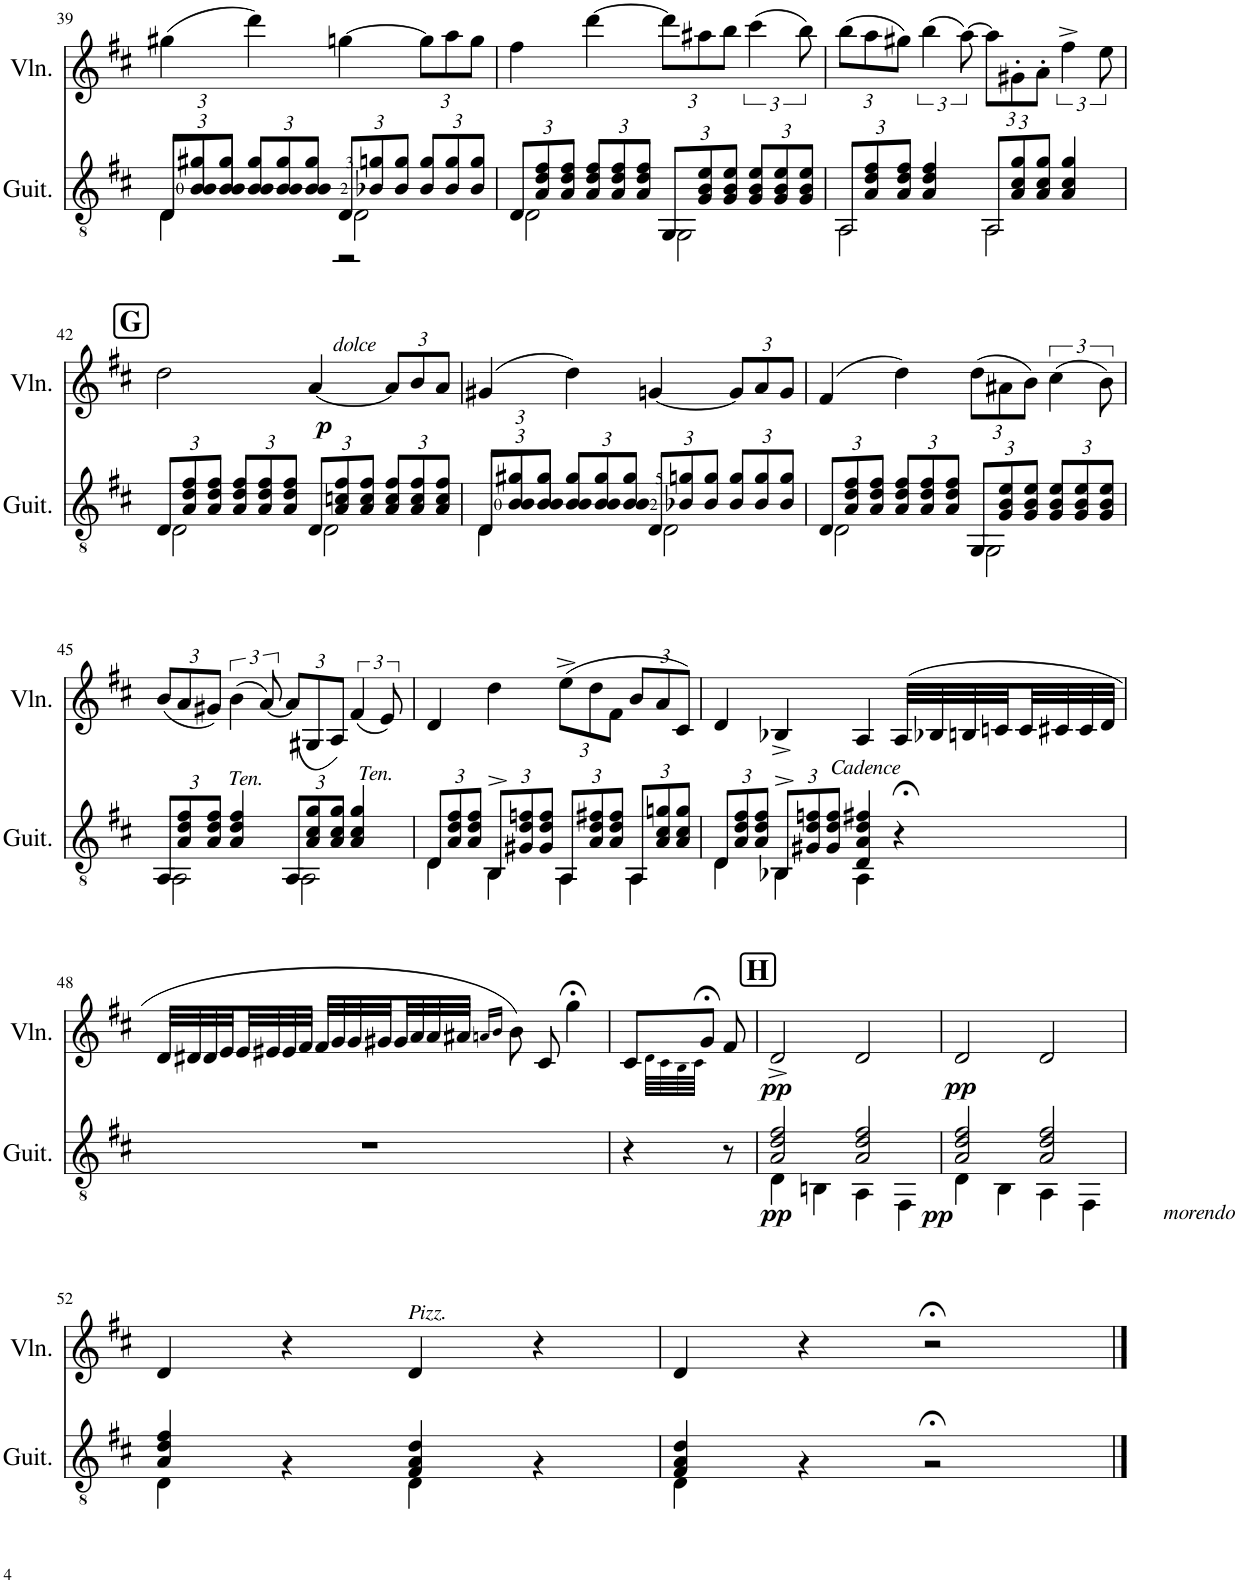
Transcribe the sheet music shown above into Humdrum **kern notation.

**kern	**dynam	**kern	**dynam
*part2	*part2	*part1	*part1
*staff2	*staff2	*staff1	*staff1
*I"Guitare classique	*	*I"Violon	*
*I'Guit.	*	*I'Vln.	*
!!LO:PB:g=z
*clefGv2	*	*clefG2	*
*k[f#c#]	*	*k[f#c#]	*
*M4/4	*	*M4/4	*
*met(c)	*	*met(c)	*
=39	=39	=39	=39
*^	*	*	*
*	*Xbrackettup	*	*	*
*	*^	*	*	*
2D\	12D/L	12D/L	.	(4gg#X\	.
.	12B/ 12g#X/	12B/	.	.	.
.	12B/ 12g#/J	12B/J	.	.	.
.	12B/ 12g#/L	12BL	.	4ddd\)	.
.	12B/ 12g#/	12B	.	.	.
.	12B/ 12g#/J	12BJ	.	.	.
2D\	12D/L	2r	.	[4ggn\	.
.	12B-X/ 12gn/	.	.	.	.
.	12B-/ 12g/J	.	.	.	.
*	*	*	*	*Xbrackettup	*
.	12B-/ 12g/L	.	.	12gg\L]	.
.	12B-/ 12g/	.	.	12aa\	.
.	12B-/ 12g/J	.	.	12gg\J	.
*	*v	*v	*	*	*
=40	=40	=40	=40	=40
2D\	12D/L	.	4ff#\	.
.	12A/ 12d/ 12f#/	.	.	.
.	12A/ 12d/ 12f#/J	.	.	.
.	12A/ 12d/ 12f#/L	.	[4ddd\	.
.	12A/ 12d/ 12f#/	.	.	.
.	12A/ 12d/ 12f#/J	.	.	.
2GG\	12GG/L	.	12ddd\L]	.
.	12G/ 12B/ 12e/	.	12aa#X\	.
.	12G/ 12B/ 12e/J	.	12bb\J	.
*	*	*	*brackettup	*
.	12G/ 12B/ 12e/L	.	(6ccc#\	.
.	12G/ 12B/ 12e/	.	.	.
.	12G/ 12B/ 12e/J	.	12bb\)	.
=41	=41	=41	=41	=41
*	*	*	*Xbrackettup	*
2AA\	12AA/L	.	(12bb\L	.
.	12A/ 12d/ 12f#/	.	12aa\	.
.	12A/ 12d/ 12f#/J	.	12gg#X\J)	.
*	*	*	*brackettup	*
.	4A/ 4d/ 4f#/	.	(6bb\	.
.	.	.	[12aa\)	.
*	*	*	*Xbrackettup	*
2AA\	12AA/L	.	12aa\L]	.
.	12A/ 12c#/ 12g/	.	12g#X'\	.
.	12A/ 12c#/ 12g/J	.	12a'\J	.
*	*	*	*brackettup	*
.	4A/ 4c#/ 4g/	.	6ff#^\	.
.	.	.	12ee\	.
!!LO:LB:g=z
!!LO:REH:place=s1:a:B:cj:fs=14:t=G
=42	=42	=42	=42	=42
2D\	12D/L	.	2dd\	.
.	12A/ 12d/ 12f#/	.	.	.
.	12A/ 12d/ 12f#/J	.	.	.
.	12A/ 12d/ 12f#/L	.	.	.
.	12A/ 12d/ 12f#/	.	.	.
.	12A/ 12d/ 12f#/J	.	.	.
!	!	!	!LO:TX:a:i:t=dolce	!
!	!	!	!	!LO:DY:b
2D\	12D/L	.	[4a/	p
.	12A/ 12cn/ 12f#/	.	.	.
.	12A/ 12c/ 12f#/J	.	.	.
*	*	*	*Xbrackettup	*
.	12A/ 12c/ 12f#/L	.	12a/L]	.
.	12A/ 12c/ 12f#/	.	12b/	.
.	12A/ 12c/ 12f#/J	.	12a/J	.
=43	=43	=43	=43	=43
*	*^	*	*	*
2D\	12D/L	12D/L	.	(4g#X/	.
.	12B/ 12g#X/	12B/	.	.	.
.	12B/ 12g#/J	12B/J	.	.	.
.	12B/ 12g#/L	12BL	.	4dd\)	.
.	12B/ 12g#/	12B	.	.	.
.	12B/ 12g#/J	12BJ	.	.	.
2D\	12D/L	2ryy	.	[4gn/	.
.	12B-X/ 12gn/	.	.	.	.
.	12B-/ 12g/J	.	.	.	.
.	12B-/ 12g/L	.	.	12g/L]	.
.	12B-/ 12g/	.	.	12a/	.
.	12B-/ 12g/J	.	.	12g/J	.
*	*v	*v	*	*	*
=44	=44	=44	=44	=44
2D\	12D/L	.	(4f#/	.
.	12A/ 12d/ 12f#/	.	.	.
.	12A/ 12d/ 12f#/J	.	.	.
.	12A/ 12d/ 12f#/L	.	4dd\)	.
.	12A/ 12d/ 12f#/	.	.	.
.	12A/ 12d/ 12f#/J	.	.	.
2GG\	12GG/L	.	(12dd\L	.
.	12G/ 12B/ 12e/	.	12a#X\	.
.	12G/ 12B/ 12e/J	.	12b\J)	.
*	*	*	*brackettup	*
.	12G/ 12B/ 12e/L	.	(6cc#\	.
.	12G/ 12B/ 12e/	.	.	.
.	12G/ 12B/ 12e/J	.	12b\)	.
!!LO:LB:g=z
=45	=45	=45	=45	=45
*	*	*	*Xbrackettup	*
2AA\	12AA/L	.	(12b/L	.
.	12A/ 12d/ 12f#/	.	12a/	.
.	12A/ 12d/ 12f#/J	.	12g#X/J)	.
*	*	*	*brackettup	*
!	!LO:TX:a:i:t=Ten.	!	!	!
.	4A/ 4d/ 4f#/	.	(6b\	.
.	.	.	[12a/)	.
*	*	*	*Xbrackettup	*
2AA\	12AA/L	.	(12a/L]	.
.	12A/ 12c#/ 12g/	.	12G#X/	.
.	12A/ 12c#/ 12g/J	.	12A/J)	.
*	*	*	*brackettup	*
!	!LO:TX:a:i:t=Ten.	!	!	!
.	4A/ 4c#/ 4g/	.	(6f#/	.
.	.	.	12e/)	.
=46	=46	=46	=46	=46
4D\	12D/L	.	4d/	.
.	12A/ 12d/ 12f#/	.	.	.
.	12A/ 12d/ 12f#/J	.	.	.
4BB\	12BB^/L	.	4dd\	.
.	12G#X/ 12d/ 12fn/	.	.	.
.	12G#/ 12d/ 12f/J	.	.	.
*	*	*	*Xbrackettup	*
4AA\	12AA/L	.	(12ee^\L	.
.	12A/ 12d/ 12f#X/	.	12dd\	.
.	12A/ 12d/ 12f#/J	.	12f#\J	.
4AA\	12AA/L	.	12b/L	.
.	12A/ 12c#/ 12gn/	.	12a/	.
.	12A/ 12c#/ 12g/J	.	12c#/J)	.
=47	=47	=47	=47	=47
4D\	12D/L	.	4d/	.
.	12A/ 12d/ 12f#/	.	.	.
.	12A/ 12d/ 12f#/J	.	.	.
4BB-X\	12BB-^/L	.	4B-X^/	.
.	12G#X/ 12d/ 12fn/	.	.	.
.	12G#/ 12d/ 12f/J	.	.	.
4AA\	4D/ 4A/ 4d/ 4f#X/	.	4A/	.
!LO:TX:a:i:t=Cadence	!	!	!	!
4r;<	4ryy	.	(32A/LLL	.
.	.	.	32B-X/	.
.	.	.	32Bn/	.
.	.	.	32cn/	.
.	.	.	32c/	.
.	.	.	32c#X/	.
.	.	.	32c#/	.
.	.	.	32d/JJJ	.
*v	*v	*	*	*
!!LO:LB:g=z
=48	=48	=48	=48
1r	.	32d/LLL	.
.	.	32d#X/	.
.	.	32d#/	.
.	.	32e/	.
.	.	32e/	.
.	.	32e#X/	.
.	.	32e#/	.
.	.	32f#/JJJ	.
.	.	32f#/LLL	.
.	.	32g/	.
.	.	32g/	.
.	.	32g#X/	.
.	.	32g#/	.
.	.	32a/	.
.	.	32a/	.
.	.	32a#X/JJJ	.
.	.	16qan/LL	.
.	.	16qb/JJ	.
.	.	8b\)	.
.	.	8c#/	.
.	.	4gg;<\	.
=49	=49	=49	=49
*	*	*^	*
4r	.	8c#/L	16ryy	.
.	.	.	64d!\LLLL	.
.	.	.	64c#!\	.
.	.	.	64B!\	.
.	.	.	64c#!\JJJJ	.
.	.	8g;</J	32ryy	.
.	.	.	32ryy	.
.	.	.	16ryy	.
8r	.	8f#/	8ryy	.
=50	=50	=50	=50	=50
*^	*	*	*	*
!!LO:REH:place=s1:a:B:cj:fs=14:t=H
!	!	!LO:DY:b	!	!	!LO:DY:b
*	*	*	*v	*v	*
4D\	2A/ 2d/ 2f#/	pp	2d^/	pp
4BBn\	.	.	.	.
4AA\	2A/ 2d/ 2f#/	.	2d/	.
4FF#\	.	.	.	.
=51	=51	=51	=51	=51
!	!	!LO:DY:b	!	!LO:DY:b
4D\	2A/ 2d/ 2f#/	pp	2d/	pp
4BB\	.	.	.	.
4AA\	2A/ 2d/ 2f#/	.	2d/	.
!LO:TX:b:i:t=morendo	!	!	!	!
4FF#\	.	.	.	.
!!LO:LB:g=z
=52	=52	=52	=52	=52
4D\	4A/ 4d/ 4f#/	.	4d/	.
4ryy	4r	.	4r	.
!	!	!	!LO:TX:a:i:t=Pizz.	!
4D\	4F#/ 4A/ 4d/	.	4d'/	.
4ryy	4r	.	4r	.
=53	=53	=53	=53	=53
4D\	4F#/ 4A/ 4d/	.	4d/	.
4ryy	4r	.	4r	.
2r;<yy	2r	.	2r;<	.
*v	*v	*	*	*
==	==	==	==
*-	*-	*-	*-
